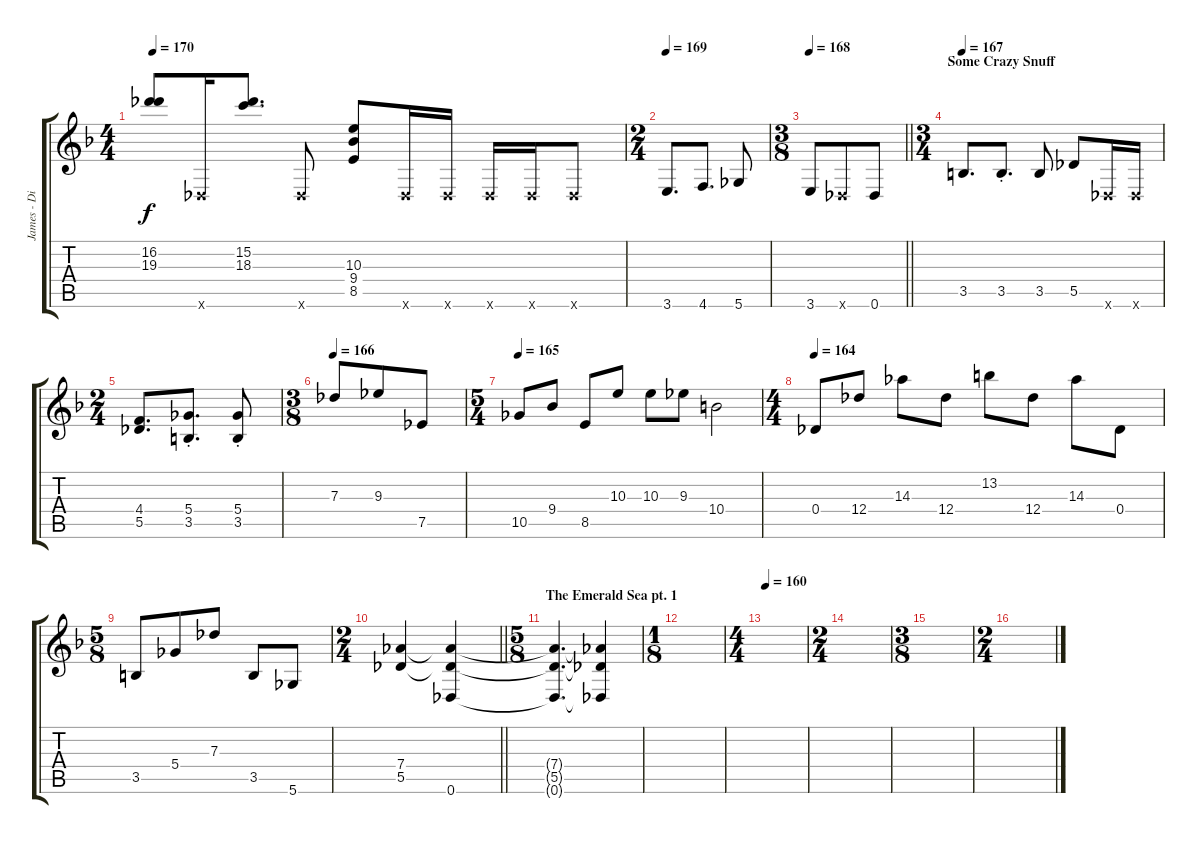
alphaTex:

\track ("James - Dist. Guitar" "James - Di") {instrument overdrivenguitar}
\staff {score tabs}
\tuning (Eb4 Bb3 Gb3 Db3 Ab2 Db2) {hide}
\ts (4 4)
\tempo 170
\clef g2
\ks dminor
(16.2 19.3).8{dy f} 0.6{x}.16 (15.2 18.3).8{d} 0.6{x}.8 (10.3 9.4 8.5).8 0.6{x}.16 0.6{x}.16 0.6{x}.16 0.6{x}.16 0.6{x}.8 |
\ts (2 4)
\tempo 169
3.6.8{d} 4.6.8{d} 5.6.8 |
\ts (3 8)
\tempo 168
\barLineRight lightlight
3.6.8 0.6{x}.8 0.6.8 |
\ts (3 4)
\section ("" "Some Crazy Snuff")
\tempo 167
3.5.8{d} 3.5{st}.8{d} 3.5.8 5.5.8 0.6{x}.16 0.6{x}.16 |
\ts (2 4)
(4.4 5.5).8{d} (5.4{st} 3.5{st}).8{d} (5.4{st} 3.5{st}).8 |
\ts (3 8)
\tempo 166
7.3.8 9.3.8 7.5.8 |
\ts (5 4)
\tempo 165
10.5.8 9.4.8 8.5.8 10.3.8 10.3.8 9.3.8 10.4.2 |
\ts (4 4)
\tempo 164
0.4.8 12.4.8 14.3.8 12.4.8 13.2.8 12.4.8 14.3.8 0.4.8 |
\ts (5 8)
3.5.8 5.4.8 7.3.8 3.5.8 5.6.8 |
\ts (2 4)
\barLineRight lightlight
(7.4 5.5).4 (7.4{t} 5.5{t} 0.6).4 |
\ts (5 8)
\section ("" "The Emerald Sea pt. 1")
(7.4{t} 5.5{t} 0.6{t}).4{d} (7.4{t} 5.5{t} 0.6{t}).4 |
\ts (1 8)
|
\ts (4 4)
\tempo 160
|
\ts (2 4)
|
\ts (3 8)
|
\ts (2 4)
